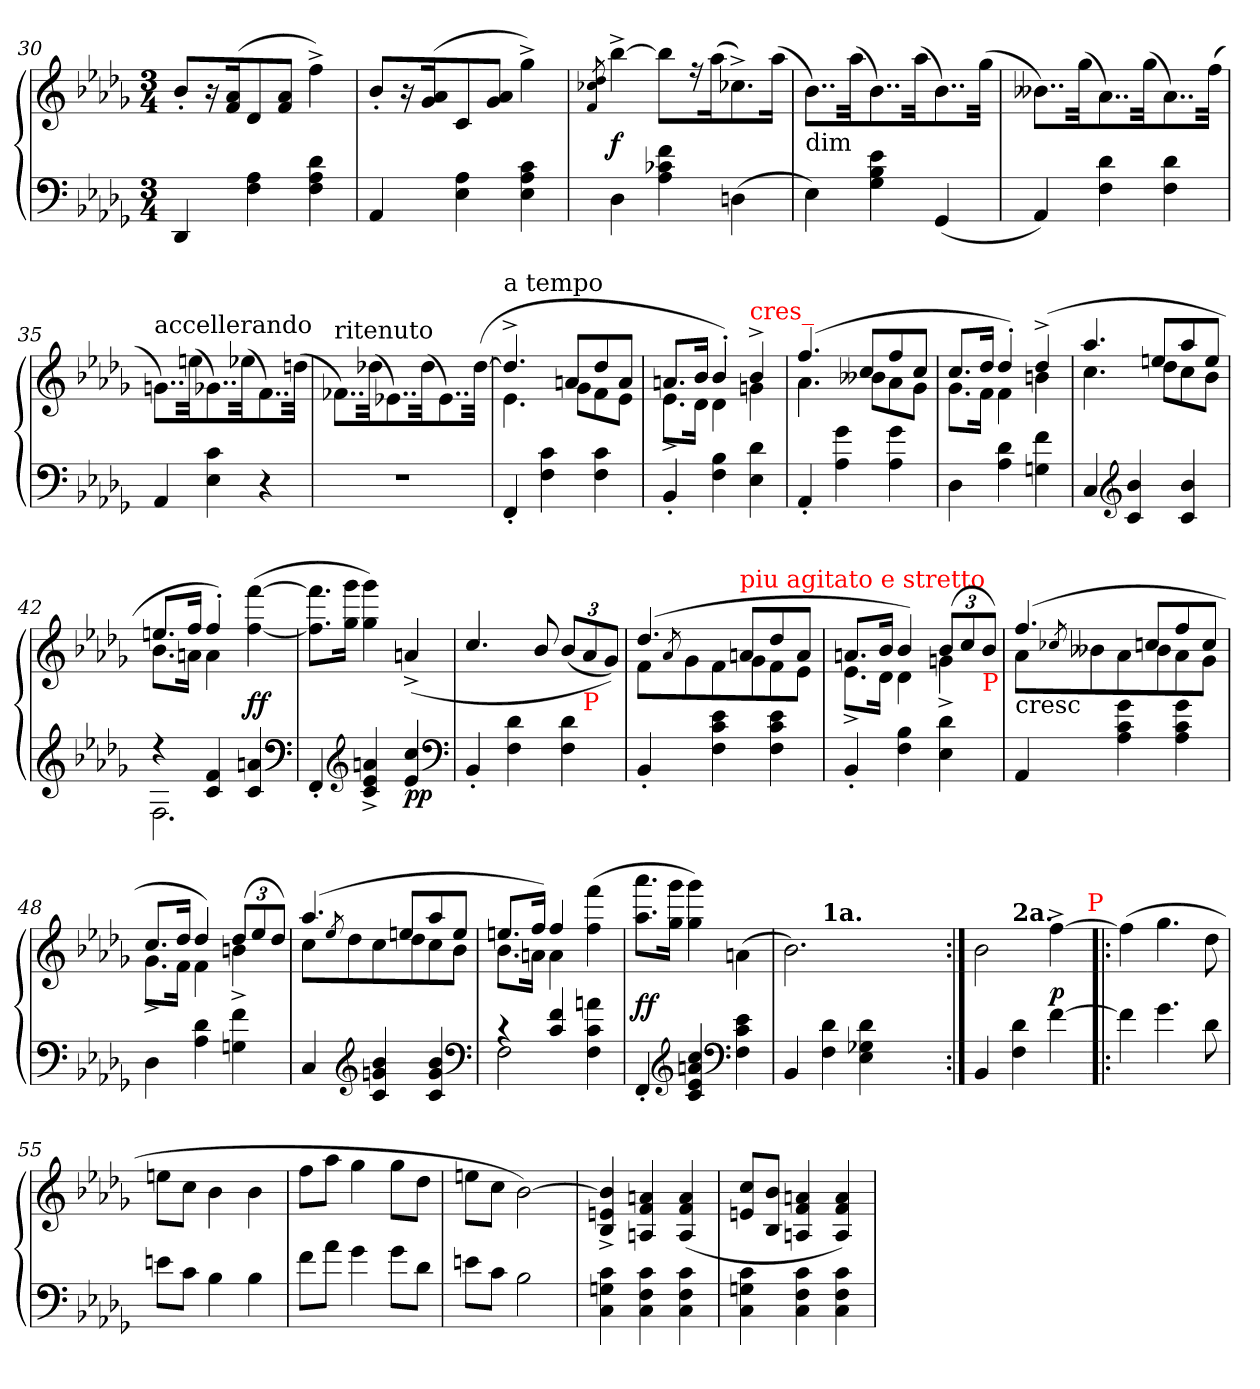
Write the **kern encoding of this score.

**kern	**kern	**dynam
*part1	*part1	*part1
*staff2	*staff1	*staff1/2
*clefF4	*clefG2	*
*k[b-e-a-d-g-]	*k[b-e-a-d-g-]	*
*b-:	*b-:	*
*M3/4	*M3/4	*
=30	=30	=30
4DD-	8b-'<L	.
.	16r	.
.	(<16a- 16fk	.
4A- 4F	8d-	.
.	8a- 8fJ	.
4d- 4A- 4F	4ff^>\)	.
=31	=31	=31
4AA-	8b-'<L	.
.	16r	.
.	(<16a- 16g-k	.
4A- 4E-	8c	.
.	8a- 8g-J	.
4c 4A- 4E-	4gg-^>\)	.
=32	=32	=32
.	8qf/ 8qcc-X/ 8qdd-/	.
4D-	[4bb-^<	f
4f 4c-X 4A-	8bb-L]	.
.	16r	.
.	(>16aa-k	.
(>4Dn	8.cc-X^<)	.
.	(>16aa-Jk	.
=33	=33	=33
!	!LO:TX:c:t=dim	!
4E-)	8..b-L)	.
.	(>32aa-kk	.
4e- 4B- 4G-	8..b-)	.
.	(>32aa-kk	.
(<4GG-	8..b-)	.
.	(>32gg-Jkk	.
=34	=34	=34
4AA-)	8..b--XL)	.
.	(>32gg-kk	.
4d- 4F	8..a-)	.
.	(>32gg-kk	.
4d- 4F	8..a-)	.
.	(>32ffJkk	.
=35	=35	=35
!	!LO:TX:a:t=accellerando	!
4AA-	8..gnL)	.
.	(>32eenkk	.
4c 4E-	8..g-X)	.
.	(>32ee-Xkk	.
4r	8..f)	.
.	(>32ddnJkk	.
=36	=36	=36
!	!LO:TX:a:t=ritenuto	!
2.r	8..f-X\L)	.
.	(>32dd-Xkk	.
.	8..e-X)	.
.	(>32dd-kk	.
.	8..e-)	.
.	(<[32dd-Jkk	.
=37	=37	=37
*	*^	*
!	!LO:TX:a:t=a tempo	!	!
4FF'<	(>4.dd-^>]	4.e-)	.
4c 4F	.	.	.
.	8anL	8g-L	.
4c 4F	8dd-	8f	.
.	8aJ	8e-J	.
=38	=38	=38	=38
4BB-'<	8.anL	8.e-^<L	.
.	16b-Jk	16d-Jk	.
4B- 4F	4b-'>)	4d-	.
!	!LO:TX:a:color=red:t=cres_	!	!
4d- 4E-	4b-^>	4gn	.
=39	=39	=39	=39
4AA-'<	(4.ff	4.a-	.
4g- 4A-	.	.	.
.	8ccL	8b--XL	.
4g- 4A-	8ff	8a-	.
.	8ccJ	8g-J	.
=40	=40	=40	=40
4D-	8.ccL	8.g-L	.
.	16dd-Jk	16fJk	.
4d- 4A-	4dd-'>)	4f	.
4f 4Gn	(>4dd-^>	4bn	.
=41	=41	=41	=41
4C	4.aa-	4.cc	.
*clefG2	*	*	*
4b- 4c	.	.	.
.	8eenL	8dd-L	.
4b- 4c	8aa-	8cc	.
.	8eeJ	8b-J	.
=42	=42	=42	=42
*^	*	*	*
4r	2.F)	8.eenL	8.b-L	.
.	.	16ffJk	16anJk	.
4f 4c	.	4ff'>)	4a	.
(<4an 4c	.	4ryy	(>[4fff [4ff	ff
*v	*v	*	*	*
*	*v	*v	*
*clefF4	*	*
=43	=43	=43
4FF'	8.fff] 8.ff]L	.
.	16ggg- 16gg-Jk	.
*clefG2	*	*
4an^< 4e-^< 4c^<	4ggg- 4gg-)	.
!	!	!LO:DY:b=2
4cc 4e-	(<4an^<	p p
*clefF4	*	*
=44	=44	=44
4BB-'<	4.cc/	.
4d- 4F	.	.
.	8b-/	.
*	*Xbrackettup	*
4d- 4F	(<12b-L	.
!	!LO:TX:b:color=red:t=P	!
.	12a-	.
.	12g-J))	.
=45	=45	=45
*	*^	*
4BB-'<	(>4.dd-	8fL	.
.	.	8qa-/	.
.	.	8g-	.
4e- 4c 4F	.	8f	.
!	!LO:TX:a:color=red:t=piu agitato e stretto	!	!
.	8anL	8g-	.
4e- 4c 4F	8dd-	8f	.
.	8aJ	8e-J	.
=46	=46	=46	=46
4BB-'<	8.anL	8.e-^<L	.
.	16b-Jk	16d-Jk	.
4B- 4F	4b-)	4d-	.
4d- 4E-	(12b-L	4gn^<	.
.	12cc	.	.
!	!LO:TX:b:color=red:t=P	!	!
.	12b-J)	.	.
=47	=47	=47	=47
!	!LO:TX:c:t=cresc	!	!
4AA-	(>4.ff	8a-L	.
.	.	8qcc-X/	.
.	.	8b--X	.
4g- 4c 4A-	.	8a-	.
.	8ccnL	8b--	.
4g- 4c 4A-	8ff	8a-	.
.	8ccJ	8g-J	.
=48	=48	=48	=48
4D-	8.ccL	8.g-^<L	.
.	16dd-Jk	16fJk	.
4d- 4A-	4dd-)	4f	.
4f 4Gn	(>12dd-L	4bn^<	.
.	12ee-	.	.
.	12dd-J)	.	.
=49	=49	=49	=49
4C	(>4.aa-	8ccL	.
.	.	8qee-/	.
.	.	8dd-	.
*clefG2	*	*	*
4b- 4gn 4c	.	8cc	.
.	8eenL	8dd-	.
4b- 4g 4c	8aa-	8cc	.
.	8eeJ	8b-J	.
*clefF4	*	*	*
=50	=50	=50	=50
*^	*	*	*
4rc	2F	8.eenL	8.b-L	.
.	.	16ffJk)	16anJk	.
4f 4c	.	4ff	4a	.
4ryy	4an 4c 4F	4ryy	(>4fff 4ff	.
*v	*v	*	*	*
*	*v	*v	*
=51	=51	=51
4FF'<	8.aaa- 8.aa-L	ff
.	16ggg- 16gg-Jk	.
*clefG2	*	*
4cc 4an 4e- 4c	4ggg- 4gg-)	.
*clefF4	*	*
4e- 4c 4F	(>4an\	.
=52	=52	=52
*	*^	*
4BB-/	2.b-)	4ryy	.
!	!	!LO:TX:a:B:t=1a.	!
4d- 4F	.	1ryy	.
4d- 4G-X 4E-	.	.	.
2ryy	2ryy	.	.
=53:|!	=53:|!	=53:|!	=53:|!
4BB-/	2b-	4ryy	.
!	!	!LO:TX:a:B:t=2a.	!
4d- 4F	.	2ryy	.
[4f	[4ff^<	.	p
!	!LO:TX:a:color=red:t=P	!	!
=54!|:	=54!|:	=54!|:	=54!|:
!	!LO:TX:a:t=legato	!	!
!	!LO:TX:b:t=sotto voce	!	!
*	*v	*v	*
4f]	(>4ff]	.
4.g-	4.gg-	.
8d-	8dd-	.
=55	=55	=55
8enL	8eenL	.
8cJ	8ccJ	.
4B-	4b-	.
4B-	4b-	.
=56	=56	=56
8fL	8ffL	.
8a-J	8aa-J	.
4g-	4gg-	.
8g-L	8gg-L	.
8d-J	8dd-J	.
=57	=57	=57
8enL	8eenL	.
8cJ	8ccJ	.
2B-	[2b-)	.
=58	=58	=58
4c 4Gn 4C	4b-]^< 4en^< 4B-^<	.
4c 4F 4C	4an 4f 4An	.
4c 4F 4C	(<4a 4f 4A	.
=59	=59	=59
4c 4Gn 4C	8cc 8enL	.
.	8b- 8B-J	.
4c 4F 4C	4an 4f 4An	.
4c 4F 4C	4a 4f 4A)	.
=	=	=
*-	*-	*-
